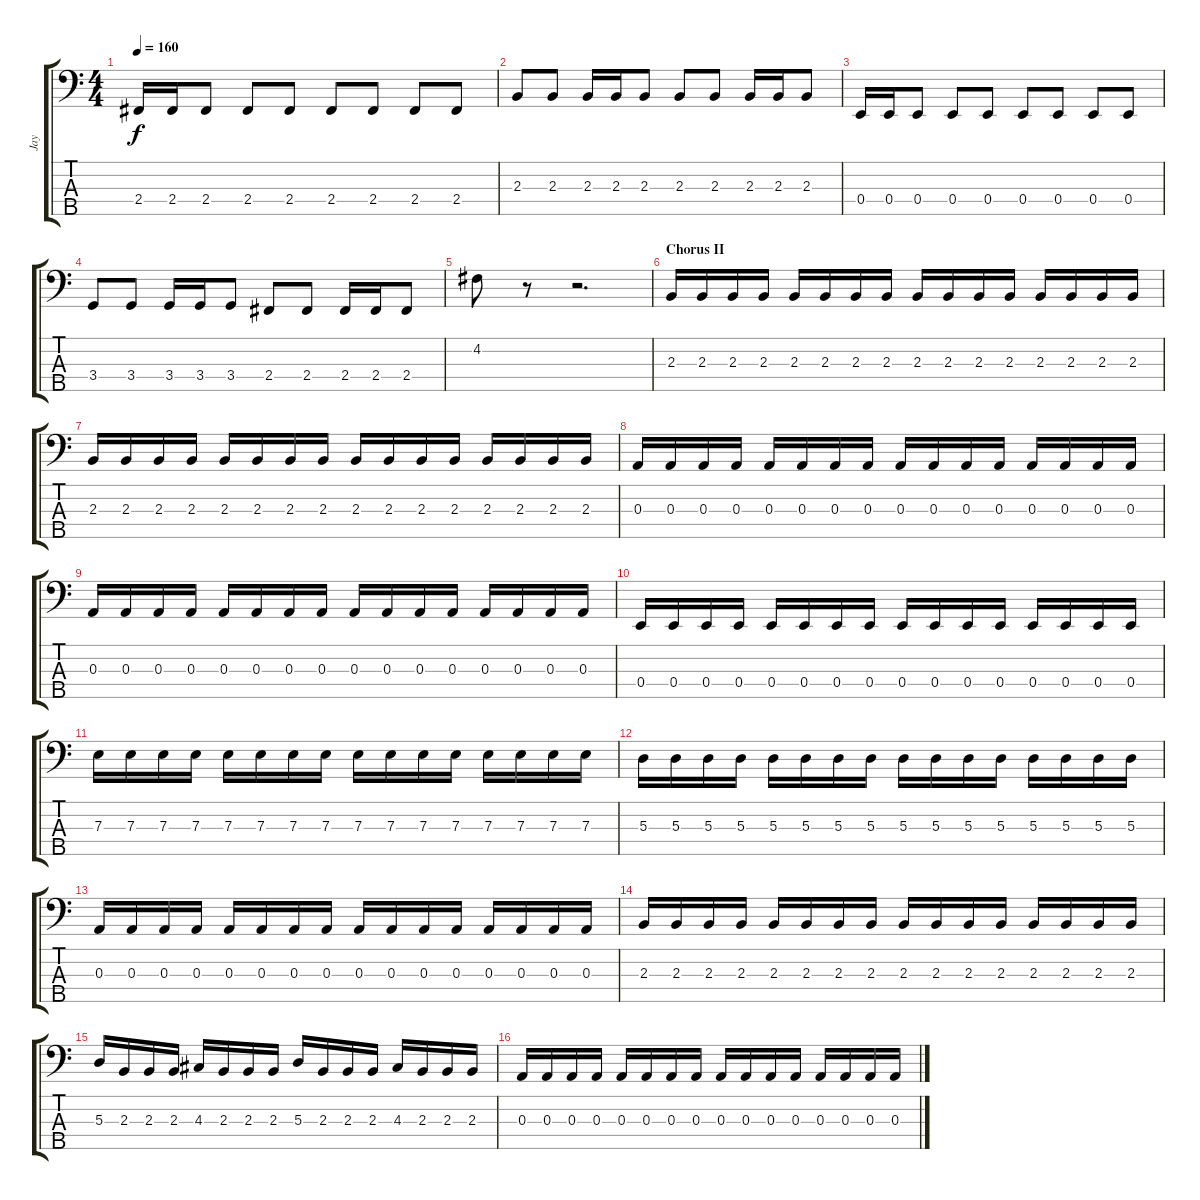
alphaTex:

\track ("Jay" "Jay") {instrument electricbasspick}
\staff {score tabs}
\tuning (G2 D2 A1 E1 B0) {hide}
\ts (4 4)
\tempo 160
\clef f4
\ks c
2.4.16{dy f} 2.4.16 2.4.8 2.4.8 2.4.8 2.4.8 2.4.8 2.4.8 2.4.8 |
2.3.8 2.3.8 2.3.16 2.3.16 2.3.8 2.3.8 2.3.8 2.3.16 2.3.16 2.3.8 |
0.4.16 0.4.16 0.4.8 0.4.8 0.4.8 0.4.8 0.4.8 0.4.8 0.4.8 |
3.4.8 3.4.8 3.4.16 3.4.16 3.4.8 2.4.8 2.4.8 2.4.16 2.4.16 2.4.8 |
4.2.8 r.8 r.2{d} |
\section ("" "Chorus II")
2.3.16 2.3.16 2.3.16 2.3.16 2.3.16 2.3.16 2.3.16 2.3.16 2.3.16 2.3.16 2.3.16 2.3.16 2.3.16 2.3.16 2.3.16 2.3.16 |
2.3.16 2.3.16 2.3.16 2.3.16 2.3.16 2.3.16 2.3.16 2.3.16 2.3.16 2.3.16 2.3.16 2.3.16 2.3.16 2.3.16 2.3.16 2.3.16 |
0.3.16 0.3.16 0.3.16 0.3.16 0.3.16 0.3.16 0.3.16 0.3.16 0.3.16 0.3.16 0.3.16 0.3.16 0.3.16 0.3.16 0.3.16 0.3.16 |
0.3.16 0.3.16 0.3.16 0.3.16 0.3.16 0.3.16 0.3.16 0.3.16 0.3.16 0.3.16 0.3.16 0.3.16 0.3.16 0.3.16 0.3.16 0.3.16 |
0.4.16 0.4.16 0.4.16 0.4.16 0.4.16 0.4.16 0.4.16 0.4.16 0.4.16 0.4.16 0.4.16 0.4.16 0.4.16 0.4.16 0.4.16 0.4.16 |
7.3.16 7.3.16 7.3.16 7.3.16 7.3.16 7.3.16 7.3.16 7.3.16 7.3.16 7.3.16 7.3.16 7.3.16 7.3.16 7.3.16 7.3.16 7.3.16 |
5.3.16 5.3.16 5.3.16 5.3.16 5.3.16 5.3.16 5.3.16 5.3.16 5.3.16 5.3.16 5.3.16 5.3.16 5.3.16 5.3.16 5.3.16 5.3.16 |
0.3.16 0.3.16 0.3.16 0.3.16 0.3.16 0.3.16 0.3.16 0.3.16 0.3.16 0.3.16 0.3.16 0.3.16 0.3.16 0.3.16 0.3.16 0.3.16 |
2.3.16 2.3.16 2.3.16 2.3.16 2.3.16 2.3.16 2.3.16 2.3.16 2.3.16 2.3.16 2.3.16 2.3.16 2.3.16 2.3.16 2.3.16 2.3.16 |
5.3.16 2.3.16 2.3.16 2.3.16 4.3.16 2.3.16 2.3.16 2.3.16 5.3.16 2.3.16 2.3.16 2.3.16 4.3.16 2.3.16 2.3.16 2.3.16 |
0.3.16 0.3.16 0.3.16 0.3.16 0.3.16 0.3.16 0.3.16 0.3.16 0.3.16 0.3.16 0.3.16 0.3.16 0.3.16 0.3.16 0.3.16 0.3.16
